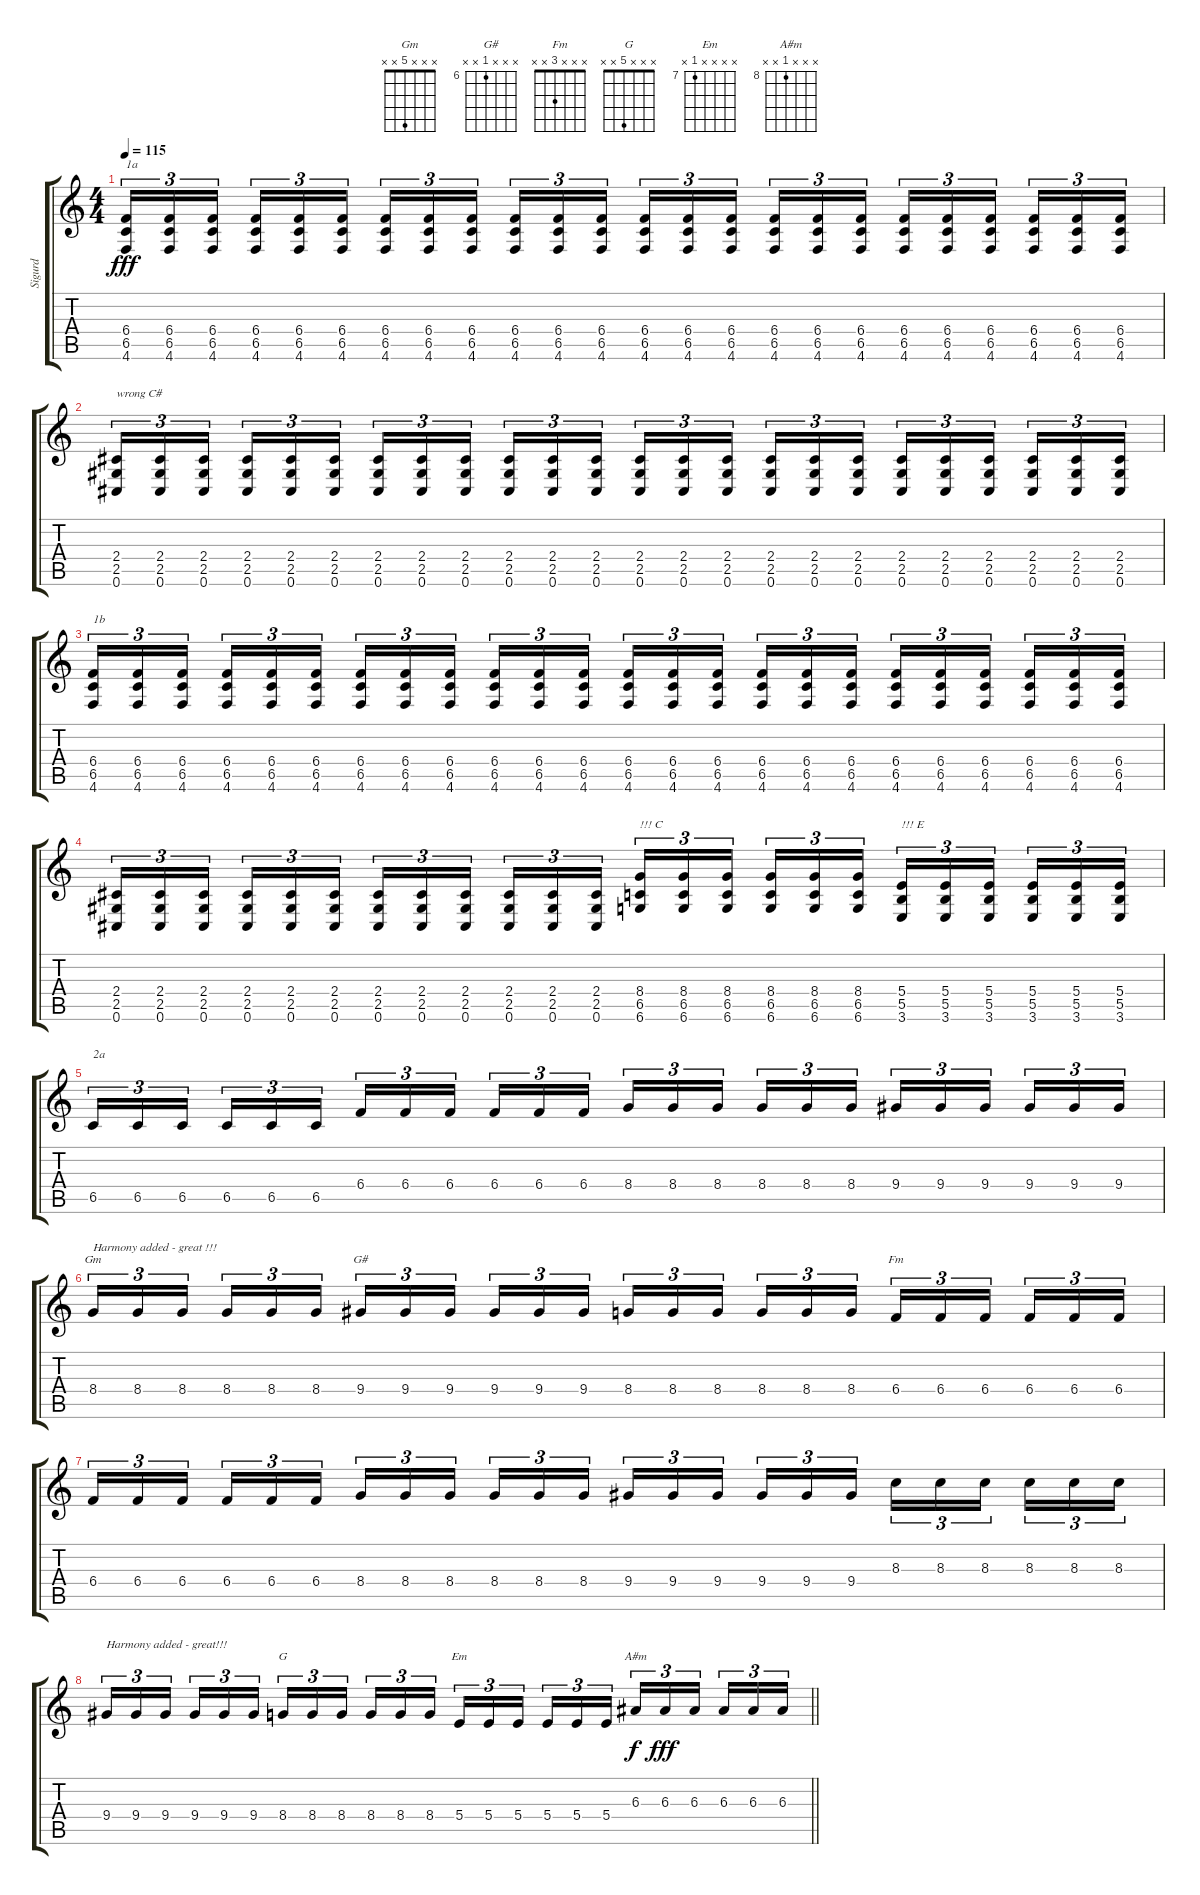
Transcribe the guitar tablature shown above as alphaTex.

\track ("Sigurd" "Sigurd") {instrument distortionguitar}
\staff {score tabs}
\tuning (Db4 Ab3 E3 B2 Gb2 Db2) {hide}
\chord ("Gm" x x x 5 x x)
\chord ("G#" x x x 6 x x) {firstfret 6}
\chord ("Fm" x x x 3 x x)
\chord ("G" x x x 5 x x)
\chord ("Em" x x x x 7 x) {firstfret 7}
\chord ("A#m" x x x 8 x x) {firstfret 8}
\ts (4 4)
\tempo 115
\clef g2
\ks c
(6.4 6.5 4.6).16{tu (3 2) txt "1a" dy fff} (6.4 6.5 4.6).16{tu (3 2)} (6.4 6.5 4.6).16{tu (3 2) beam splitsecondary} (6.4 6.5 4.6).16{tu (3 2)} (6.4 6.5 4.6).16{tu (3 2)} (6.4 6.5 4.6).16{tu (3 2)} (6.4 6.5 4.6).16{tu (3 2)} (6.4 6.5 4.6).16{tu (3 2)} (6.4 6.5 4.6).16{tu (3 2) beam splitsecondary} (6.4 6.5 4.6).16{tu (3 2)} (6.4 6.5 4.6).16{tu (3 2)} (6.4 6.5 4.6).16{tu (3 2)} (6.4 6.5 4.6).16{tu (3 2)} (6.4 6.5 4.6).16{tu (3 2)} (6.4 6.5 4.6).16{tu (3 2) beam splitsecondary} (6.4 6.5 4.6).16{tu (3 2)} (6.4 6.5 4.6).16{tu (3 2)} (6.4 6.5 4.6).16{tu (3 2)} (6.4 6.5 4.6).16{tu (3 2)} (6.4 6.5 4.6).16{tu (3 2)} (6.4 6.5 4.6).16{tu (3 2) beam splitsecondary} (6.4 6.5 4.6).16{tu (3 2)} (6.4 6.5 4.6).16{tu (3 2)} (6.4 6.5 4.6).16{tu (3 2)} |
(2.4 2.5 0.6).16{tu (3 2) txt "wrong C#"} (2.4 2.5 0.6).16{tu (3 2)} (2.4 2.5 0.6).16{tu (3 2) beam splitsecondary} (2.4 2.5 0.6).16{tu (3 2)} (2.4 2.5 0.6).16{tu (3 2)} (2.4 2.5 0.6).16{tu (3 2)} (2.4 2.5 0.6).16{tu (3 2)} (2.4 2.5 0.6).16{tu (3 2)} (2.4 2.5 0.6).16{tu (3 2) beam splitsecondary} (2.4 2.5 0.6).16{tu (3 2)} (2.4 2.5 0.6).16{tu (3 2)} (2.4 2.5 0.6).16{tu (3 2)} (2.4 2.5 0.6).16{tu (3 2)} (2.4 2.5 0.6).16{tu (3 2)} (2.4 2.5 0.6).16{tu (3 2) beam splitsecondary} (2.4 2.5 0.6).16{tu (3 2)} (2.4 2.5 0.6).16{tu (3 2)} (2.4 2.5 0.6).16{tu (3 2)} (2.4 2.5 0.6).16{tu (3 2)} (2.4 2.5 0.6).16{tu (3 2)} (2.4 2.5 0.6).16{tu (3 2) beam splitsecondary} (2.4 2.5 0.6).16{tu (3 2)} (2.4 2.5 0.6).16{tu (3 2)} (2.4 2.5 0.6).16{tu (3 2)} |
(6.4 6.5 4.6).16{tu (3 2) txt "1b"} (6.4 6.5 4.6).16{tu (3 2)} (6.4 6.5 4.6).16{tu (3 2) beam splitsecondary} (6.4 6.5 4.6).16{tu (3 2)} (6.4 6.5 4.6).16{tu (3 2)} (6.4 6.5 4.6).16{tu (3 2)} (6.4 6.5 4.6).16{tu (3 2)} (6.4 6.5 4.6).16{tu (3 2)} (6.4 6.5 4.6).16{tu (3 2) beam splitsecondary} (6.4 6.5 4.6).16{tu (3 2)} (6.4 6.5 4.6).16{tu (3 2)} (6.4 6.5 4.6).16{tu (3 2)} (6.4 6.5 4.6).16{tu (3 2)} (6.4 6.5 4.6).16{tu (3 2)} (6.4 6.5 4.6).16{tu (3 2) beam splitsecondary} (6.4 6.5 4.6).16{tu (3 2)} (6.4 6.5 4.6).16{tu (3 2)} (6.4 6.5 4.6).16{tu (3 2)} (6.4 6.5 4.6).16{tu (3 2)} (6.4 6.5 4.6).16{tu (3 2)} (6.4 6.5 4.6).16{tu (3 2) beam splitsecondary} (6.4 6.5 4.6).16{tu (3 2)} (6.4 6.5 4.6).16{tu (3 2)} (6.4 6.5 4.6).16{tu (3 2)} |
(2.4 2.5 0.6).16{tu (3 2)} (2.4 2.5 0.6).16{tu (3 2)} (2.4 2.5 0.6).16{tu (3 2) beam splitsecondary} (2.4 2.5 0.6).16{tu (3 2)} (2.4 2.5 0.6).16{tu (3 2)} (2.4 2.5 0.6).16{tu (3 2)} (2.4 2.5 0.6).16{tu (3 2)} (2.4 2.5 0.6).16{tu (3 2)} (2.4 2.5 0.6).16{tu (3 2) beam splitsecondary} (2.4 2.5 0.6).16{tu (3 2)} (2.4 2.5 0.6).16{tu (3 2)} (2.4 2.5 0.6).16{tu (3 2)} (8.4 6.5 6.6).16{tu (3 2) txt "!!! C"} (8.4 6.5 6.6).16{tu (3 2)} (8.4 6.5 6.6).16{tu (3 2) beam splitsecondary} (8.4 6.5 6.6).16{tu (3 2)} (8.4 6.5 6.6).16{tu (3 2)} (8.4 6.5 6.6).16{tu (3 2)} (5.4 5.5 3.6).16{tu (3 2) txt "!!! E"} (5.4 5.5 3.6).16{tu (3 2)} (5.4 5.5 3.6).16{tu (3 2) beam splitsecondary} (5.4 5.5 3.6).16{tu (3 2)} (5.4 5.5 3.6).16{tu (3 2)} (5.4 5.5 3.6).16{tu (3 2)} |
6.5.16{tu (3 2) txt "2a"} 6.5.16{tu (3 2)} 6.5.16{tu (3 2) beam splitsecondary} 6.5.16{tu (3 2)} 6.5.16{tu (3 2)} 6.5.16{tu (3 2)} 6.4.16{tu (3 2)} 6.4.16{tu (3 2)} 6.4.16{tu (3 2) beam splitsecondary} 6.4.16{tu (3 2)} 6.4.16{tu (3 2)} 6.4.16{tu (3 2)} 8.4.16{tu (3 2)} 8.4.16{tu (3 2)} 8.4.16{tu (3 2) beam splitsecondary} 8.4.16{tu (3 2)} 8.4.16{tu (3 2)} 8.4.16{tu (3 2)} 9.4.16{tu (3 2)} 9.4.16{tu (3 2)} 9.4.16{tu (3 2) beam splitsecondary} 9.4.16{tu (3 2)} 9.4.16{tu (3 2)} 9.4.16{tu (3 2)} |
8.4.16{tu (3 2) ch "Gm" txt "Harmony added - great !!!"} 8.4.16{tu (3 2)} 8.4.16{tu (3 2) beam splitsecondary} 8.4.16{tu (3 2)} 8.4.16{tu (3 2)} 8.4.16{tu (3 2)} 9.4.16{tu (3 2) ch "G#"} 9.4.16{tu (3 2)} 9.4.16{tu (3 2) beam splitsecondary} 9.4.16{tu (3 2)} 9.4.16{tu (3 2)} 9.4.16{tu (3 2)} 8.4.16{tu (3 2)} 8.4.16{tu (3 2)} 8.4.16{tu (3 2) beam splitsecondary} 8.4.16{tu (3 2)} 8.4.16{tu (3 2)} 8.4.16{tu (3 2)} 6.4.16{tu (3 2) ch "Fm"} 6.4.16{tu (3 2)} 6.4.16{tu (3 2) beam splitsecondary} 6.4.16{tu (3 2)} 6.4.16{tu (3 2)} 6.4.16{tu (3 2)} |
6.4.16{tu (3 2)} 6.4.16{tu (3 2)} 6.4.16{tu (3 2) beam splitsecondary} 6.4.16{tu (3 2)} 6.4.16{tu (3 2)} 6.4.16{tu (3 2)} 8.4.16{tu (3 2)} 8.4.16{tu (3 2)} 8.4.16{tu (3 2) beam splitsecondary} 8.4.16{tu (3 2)} 8.4.16{tu (3 2)} 8.4.16{tu (3 2)} 9.4.16{tu (3 2)} 9.4.16{tu (3 2)} 9.4.16{tu (3 2) beam splitsecondary} 9.4.16{tu (3 2)} 9.4.16{tu (3 2)} 9.4.16{tu (3 2)} 8.3.16{tu (3 2)} 8.3.16{tu (3 2)} 8.3.16{tu (3 2) beam splitsecondary} 8.3.16{tu (3 2)} 8.3.16{tu (3 2)} 8.3.16{tu (3 2)} |
\barLineRight lightlight
9.4.16{tu (3 2) txt "Harmony added - great!!!"} 9.4.16{tu (3 2)} 9.4.16{tu (3 2) beam splitsecondary} 9.4.16{tu (3 2)} 9.4.16{tu (3 2)} 9.4.16{tu (3 2)} 8.4.16{tu (3 2) ch "G"} 8.4.16{tu (3 2)} 8.4.16{tu (3 2) beam splitsecondary} 8.4.16{tu (3 2)} 8.4.16{tu (3 2)} 8.4.16{tu (3 2)} 5.4.16{tu (3 2) ch "Em"} 5.4.16{tu (3 2)} 5.4.16{tu (3 2) beam splitsecondary} 5.4.16{tu (3 2)} 5.4.16{tu (3 2)} 5.4.16{tu (3 2)} 6.3.16{tu (3 2) ch "A#m" dy f} 6.3.16{tu (3 2) dy fff} 6.3.16{tu (3 2) beam splitsecondary} 6.3.16{tu (3 2)} 6.3.16{tu (3 2)} 6.3.16{tu (3 2)}
